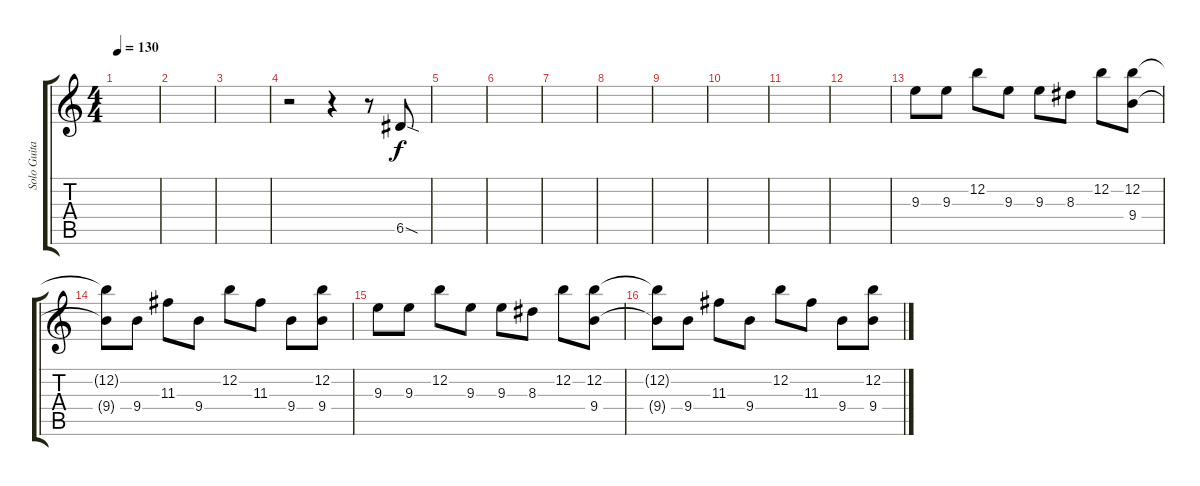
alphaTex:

\track ("Solo Guitar" "Solo Guita") {instrument distortionguitar}
\staff {score tabs}
\tuning (E4 B3 G3 D3 A2 E2) {hide}
\ts (4 4)
\tempo 130
\clef g2
\ks c
|
|
|
r.2 r.4 r.8 6.5{sod}.8 |
|
|
|
|
|
|
|
|
9.3.8 9.3.8 12.2.8 9.3.8 9.3.8 8.3.8 12.2.8 (12.2 9.4).8 |
(12.2{t} 9.4{t}).8 9.4.8 11.3.8 9.4.8 12.2.8 11.3.8 9.4.8 (12.2 9.4).8 |
9.3.8 9.3.8 12.2.8 9.3.8 9.3.8 8.3.8 12.2.8 (12.2 9.4).8 |
(12.2{t} 9.4{t}).8 9.4.8 11.3.8 9.4.8 12.2.8 11.3.8 9.4.8 (12.2 9.4).8
